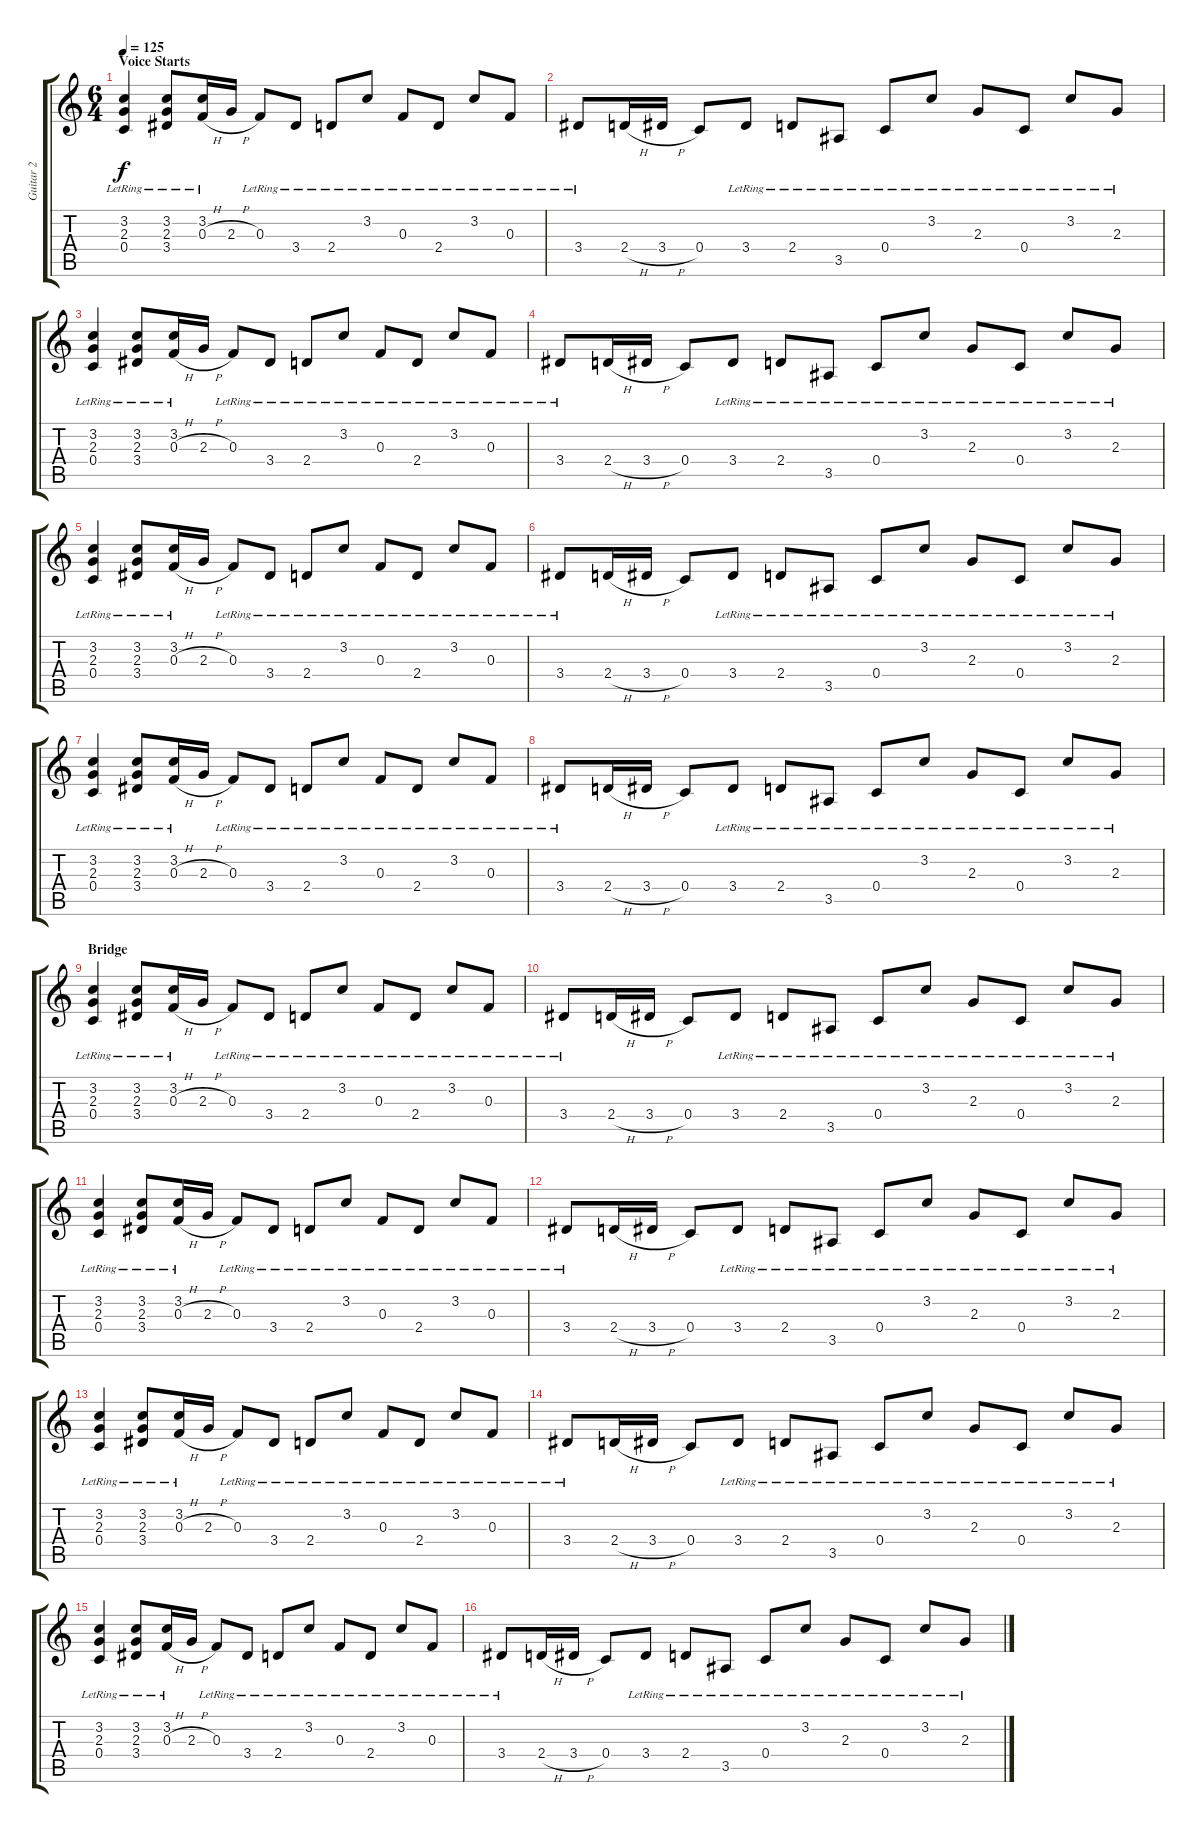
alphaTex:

\track ("Guitar 2" "Guitar 2") {instrument acousticguitarsteel}
\staff {score tabs}
\tuning (D4 A3 F3 C3 G2 D2) {hide}
\ts (6 4)
\section ("" "Voice Starts")
\tempo 125
\clef g2
\ks c
(3.2{lr} 2.3{lr} 0.4{lr}).4{dy f} (3.2{lr} 2.3{lr} 3.4{lr}).8 (3.2{lr} 0.3{h}).16 2.3{h}.16 0.3{lr}.8 3.4{lr}.8 2.4{lr}.8 3.2{lr}.8 0.3{lr}.8 2.4{lr}.8 3.2{lr}.8 0.3{lr}.8 |
3.4{lr}.8 2.4{h}.16 3.4{h}.16 0.4.8 3.4{lr}.8 2.4{lr}.8 3.5{lr}.8 0.4{lr}.8 3.2{lr}.8 2.3{lr}.8 0.4{lr}.8 3.2{lr}.8 2.3{lr}.8 |
(3.2{lr} 2.3{lr} 0.4{lr}).4 (3.2{lr} 2.3{lr} 3.4{lr}).8 (3.2{lr} 0.3{h}).16 2.3{h}.16 0.3{lr}.8 3.4{lr}.8 2.4{lr}.8 3.2{lr}.8 0.3{lr}.8 2.4{lr}.8 3.2{lr}.8 0.3{lr}.8 |
3.4{lr}.8 2.4{h}.16 3.4{h}.16 0.4.8 3.4{lr}.8 2.4{lr}.8 3.5{lr}.8 0.4{lr}.8 3.2{lr}.8 2.3{lr}.8 0.4{lr}.8 3.2{lr}.8 2.3{lr}.8 |
(3.2{lr} 2.3{lr} 0.4{lr}).4 (3.2{lr} 2.3{lr} 3.4{lr}).8 (3.2{lr} 0.3{h}).16 2.3{h}.16 0.3{lr}.8 3.4{lr}.8 2.4{lr}.8 3.2{lr}.8 0.3{lr}.8 2.4{lr}.8 3.2{lr}.8 0.3{lr}.8 |
3.4{lr}.8 2.4{h}.16 3.4{h}.16 0.4.8 3.4{lr}.8 2.4{lr}.8 3.5{lr}.8 0.4{lr}.8 3.2{lr}.8 2.3{lr}.8 0.4{lr}.8 3.2{lr}.8 2.3{lr}.8 |
(3.2{lr} 2.3{lr} 0.4{lr}).4 (3.2{lr} 2.3{lr} 3.4{lr}).8 (3.2{lr} 0.3{h}).16 2.3{h}.16 0.3{lr}.8 3.4{lr}.8 2.4{lr}.8 3.2{lr}.8 0.3{lr}.8 2.4{lr}.8 3.2{lr}.8 0.3{lr}.8 |
3.4{lr}.8 2.4{h}.16 3.4{h}.16 0.4.8 3.4{lr}.8 2.4{lr}.8 3.5{lr}.8 0.4{lr}.8 3.2{lr}.8 2.3{lr}.8 0.4{lr}.8 3.2{lr}.8 2.3{lr}.8 |
\section ("" "Bridge")
(3.2{lr} 2.3{lr} 0.4{lr}).4 (3.2{lr} 2.3{lr} 3.4{lr}).8 (3.2{lr} 0.3{h}).16 2.3{h}.16 0.3{lr}.8 3.4{lr}.8 2.4{lr}.8 3.2{lr}.8 0.3{lr}.8 2.4{lr}.8 3.2{lr}.8 0.3{lr}.8 |
3.4{lr}.8 2.4{h}.16 3.4{h}.16 0.4.8 3.4{lr}.8 2.4{lr}.8 3.5{lr}.8 0.4{lr}.8 3.2{lr}.8 2.3{lr}.8 0.4{lr}.8 3.2{lr}.8 2.3{lr}.8 |
(3.2{lr} 2.3{lr} 0.4{lr}).4 (3.2{lr} 2.3{lr} 3.4{lr}).8 (3.2{lr} 0.3{h}).16 2.3{h}.16 0.3{lr}.8 3.4{lr}.8 2.4{lr}.8 3.2{lr}.8 0.3{lr}.8 2.4{lr}.8 3.2{lr}.8 0.3{lr}.8 |
3.4{lr}.8 2.4{h}.16 3.4{h}.16 0.4.8 3.4{lr}.8 2.4{lr}.8 3.5{lr}.8 0.4{lr}.8 3.2{lr}.8 2.3{lr}.8 0.4{lr}.8 3.2{lr}.8 2.3{lr}.8 |
(3.2{lr} 2.3{lr} 0.4{lr}).4 (3.2{lr} 2.3{lr} 3.4{lr}).8 (3.2{lr} 0.3{h}).16 2.3{h}.16 0.3{lr}.8 3.4{lr}.8 2.4{lr}.8 3.2{lr}.8 0.3{lr}.8 2.4{lr}.8 3.2{lr}.8 0.3{lr}.8 |
3.4{lr}.8 2.4{h}.16 3.4{h}.16 0.4.8 3.4{lr}.8 2.4{lr}.8 3.5{lr}.8 0.4{lr}.8 3.2{lr}.8 2.3{lr}.8 0.4{lr}.8 3.2{lr}.8 2.3{lr}.8 |
(3.2{lr} 2.3{lr} 0.4{lr}).4 (3.2{lr} 2.3{lr} 3.4{lr}).8 (3.2{lr} 0.3{h}).16 2.3{h}.16 0.3{lr}.8 3.4{lr}.8 2.4{lr}.8 3.2{lr}.8 0.3{lr}.8 2.4{lr}.8 3.2{lr}.8 0.3{lr}.8 |
3.4{lr}.8 2.4{h}.16 3.4{h}.16 0.4.8 3.4{lr}.8 2.4{lr}.8 3.5{lr}.8 0.4{lr}.8 3.2{lr}.8 2.3{lr}.8 0.4{lr}.8 3.2{lr}.8 2.3{lr}.8
